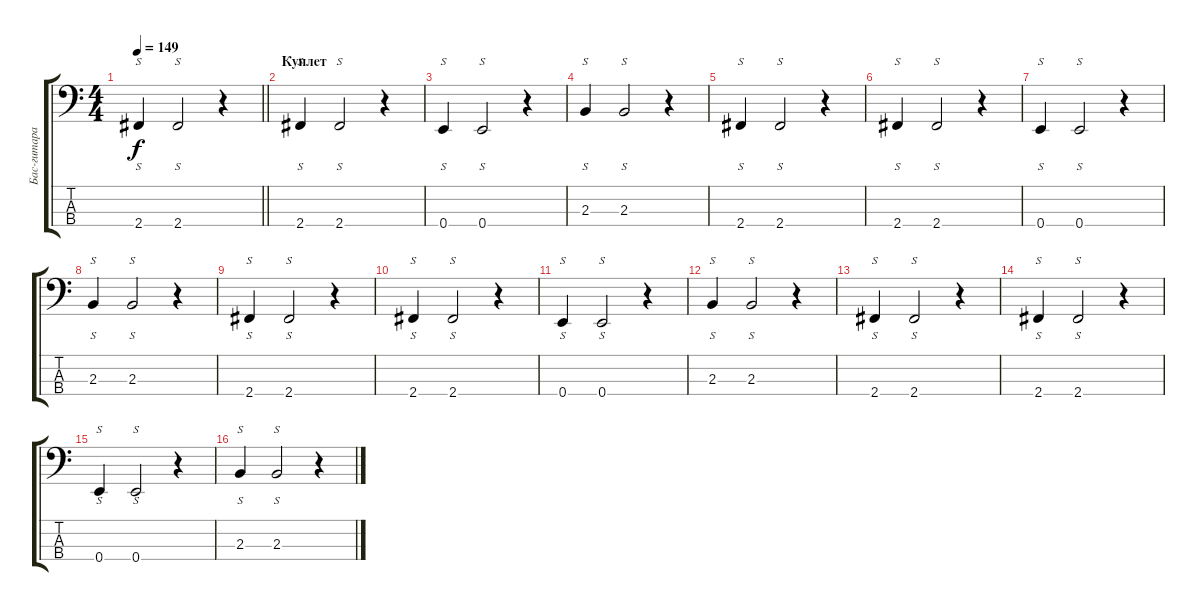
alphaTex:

\track ("Бас-гитара" "Бас-гитара") {instrument electricbassfinger}
\staff {score tabs}
\tuning (G2 D2 A1 E1) {hide}
\ts (4 4)
\tempo 149
\clef f4
\barLineRight lightlight
\ks c
2.4.4{s dy f} 2.4.2{s} r.4 |
\section ("" "Куплет")
2.4.4{s} 2.4.2{s} r.4 |
0.4.4{s} 0.4.2{s} r.4 |
2.3.4{s} 2.3.2{s} r.4 |
2.4.4{s} 2.4.2{s} r.4 |
2.4.4{s} 2.4.2{s} r.4 |
0.4.4{s} 0.4.2{s} r.4 |
2.3.4{s} 2.3.2{s} r.4 |
2.4.4{s} 2.4.2{s} r.4 |
2.4.4{s} 2.4.2{s} r.4 |
0.4.4{s} 0.4.2{s} r.4 |
2.3.4{s} 2.3.2{s} r.4 |
2.4.4{s} 2.4.2{s} r.4 |
2.4.4{s} 2.4.2{s} r.4 |
0.4.4{s} 0.4.2{s} r.4 |
2.3.4{s} 2.3.2{s} r.4
